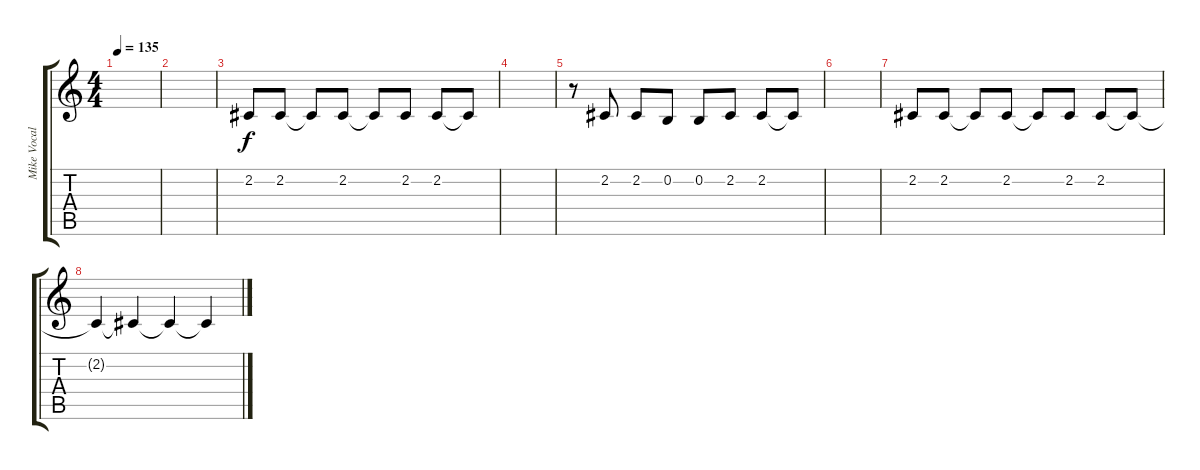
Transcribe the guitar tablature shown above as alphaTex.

\track ("Mike Vocals" "Mike Vocal") {instrument harmonica}
\staff {score tabs}
\tuning (E4 B3 G3 D3 A2 E2) {hide}
\ts (4 4)
\tempo 135
\clef g2
\ks c
|
|
2.2.8 2.2.8 2.2{t}.8 2.2.8 2.2{t}.8 2.2.8 2.2.8 2.2{t}.8 |
|
r.8 2.2.8 2.2.8 0.2.8 0.2.8 2.2.8 2.2.8 2.2{t}.8 |
|
2.2.8 2.2.8 2.2{t}.8 2.2.8 2.2{t}.8 2.2.8 2.2.8 2.2{t}.8 |
2.2{t}.4 2.2{t}.4 2.2{t}.4 2.2{t}.4
